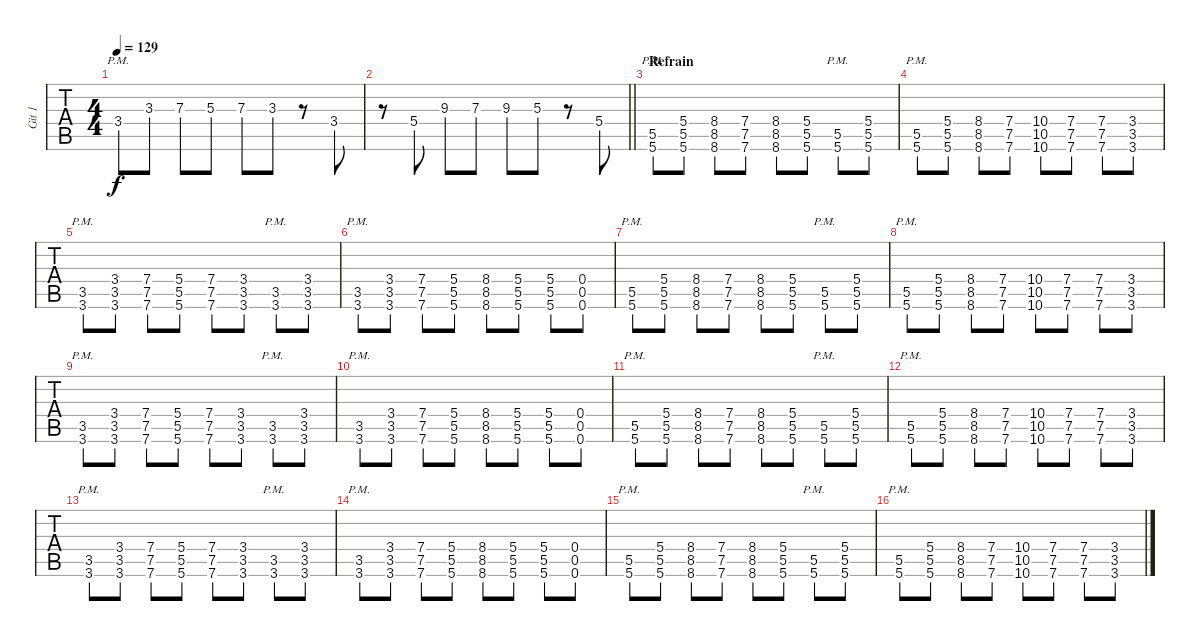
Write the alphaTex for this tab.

\track ("Git 1" "Git 1") {instrument distortionguitar}
\staff {tabs}
\tuning (B3 Gb3 D3 A2 E2 A1) {hide}
\ts (4 4)
\tempo 129
\clef f4
\ks c
3.4{pm}.8{dy f} 3.3.8 7.3.8 5.3.8 7.3.8 3.3.8 r.8 3.4.8 |
\barLineRight lightlight
r.8 5.4.8 9.3.8 7.3.8 9.3.8 5.3.8 r.8 5.4.8 |
\section ("" "Refrain")
(5.5{pm} 5.6{pm}).8 (5.4 5.5 5.6).8 (8.4 8.5 8.6).8 (7.4 7.5 7.6).8 (8.4 8.5 8.6).8 (5.4 5.5 5.6).8 (5.5{pm} 5.6{pm}).8 (5.4 5.5 5.6).8 |
(5.5{pm} 5.6{pm}).8 (5.4 5.5 5.6).8 (8.4 8.5 8.6).8 (7.4 7.5 7.6).8 (10.4 10.5 10.6).8 (7.4 7.5 7.6).8 (7.4 7.5 7.6).8 (3.4 3.5 3.6).8 |
(3.5{pm} 3.6{pm}).8 (3.4 3.5 3.6).8 (7.4 7.5 7.6).8 (5.4 5.5 5.6).8 (7.4 7.5 7.6).8 (3.4 3.5 3.6).8 (3.5{pm} 3.6{pm}).8 (3.4 3.5 3.6).8 |
(3.5{pm} 3.6{pm}).8 (3.4 3.5 3.6).8 (7.4 7.5 7.6).8 (5.4 5.5 5.6).8 (8.4 8.5 8.6).8 (5.4 5.5 5.6).8 (5.4 5.5 5.6).8 (0.4 0.5 0.6).8 |
(5.5{pm} 5.6{pm}).8 (5.4 5.5 5.6).8 (8.4 8.5 8.6).8 (7.4 7.5 7.6).8 (8.4 8.5 8.6).8 (5.4 5.5 5.6).8 (5.5{pm} 5.6{pm}).8 (5.4 5.5 5.6).8 |
(5.5{pm} 5.6{pm}).8 (5.4 5.5 5.6).8 (8.4 8.5 8.6).8 (7.4 7.5 7.6).8 (10.4 10.5 10.6).8 (7.4 7.5 7.6).8 (7.4 7.5 7.6).8 (3.4 3.5 3.6).8 |
(3.5{pm} 3.6{pm}).8 (3.4 3.5 3.6).8 (7.4 7.5 7.6).8 (5.4 5.5 5.6).8 (7.4 7.5 7.6).8 (3.4 3.5 3.6).8 (3.5{pm} 3.6{pm}).8 (3.4 3.5 3.6).8 |
(3.5{pm} 3.6{pm}).8 (3.4 3.5 3.6).8 (7.4 7.5 7.6).8 (5.4 5.5 5.6).8 (8.4 8.5 8.6).8 (5.4 5.5 5.6).8 (5.4 5.5 5.6).8 (0.4 0.5 0.6).8 |
(5.5{pm} 5.6{pm}).8 (5.4 5.5 5.6).8 (8.4 8.5 8.6).8 (7.4 7.5 7.6).8 (8.4 8.5 8.6).8 (5.4 5.5 5.6).8 (5.5{pm} 5.6{pm}).8 (5.4 5.5 5.6).8 |
(5.5{pm} 5.6{pm}).8 (5.4 5.5 5.6).8 (8.4 8.5 8.6).8 (7.4 7.5 7.6).8 (10.4 10.5 10.6).8 (7.4 7.5 7.6).8 (7.4 7.5 7.6).8 (3.4 3.5 3.6).8 |
(3.5{pm} 3.6{pm}).8 (3.4 3.5 3.6).8 (7.4 7.5 7.6).8 (5.4 5.5 5.6).8 (7.4 7.5 7.6).8 (3.4 3.5 3.6).8 (3.5{pm} 3.6{pm}).8 (3.4 3.5 3.6).8 |
(3.5{pm} 3.6{pm}).8 (3.4 3.5 3.6).8 (7.4 7.5 7.6).8 (5.4 5.5 5.6).8 (8.4 8.5 8.6).8 (5.4 5.5 5.6).8 (5.4 5.5 5.6).8 (0.4 0.5 0.6).8 |
(5.5{pm} 5.6{pm}).8 (5.4 5.5 5.6).8 (8.4 8.5 8.6).8 (7.4 7.5 7.6).8 (8.4 8.5 8.6).8 (5.4 5.5 5.6).8 (5.5{pm} 5.6{pm}).8 (5.4 5.5 5.6).8 |
(5.5{pm} 5.6{pm}).8 (5.4 5.5 5.6).8 (8.4 8.5 8.6).8 (7.4 7.5 7.6).8 (10.4 10.5 10.6).8 (7.4 7.5 7.6).8 (7.4 7.5 7.6).8 (3.4 3.5 3.6).8
